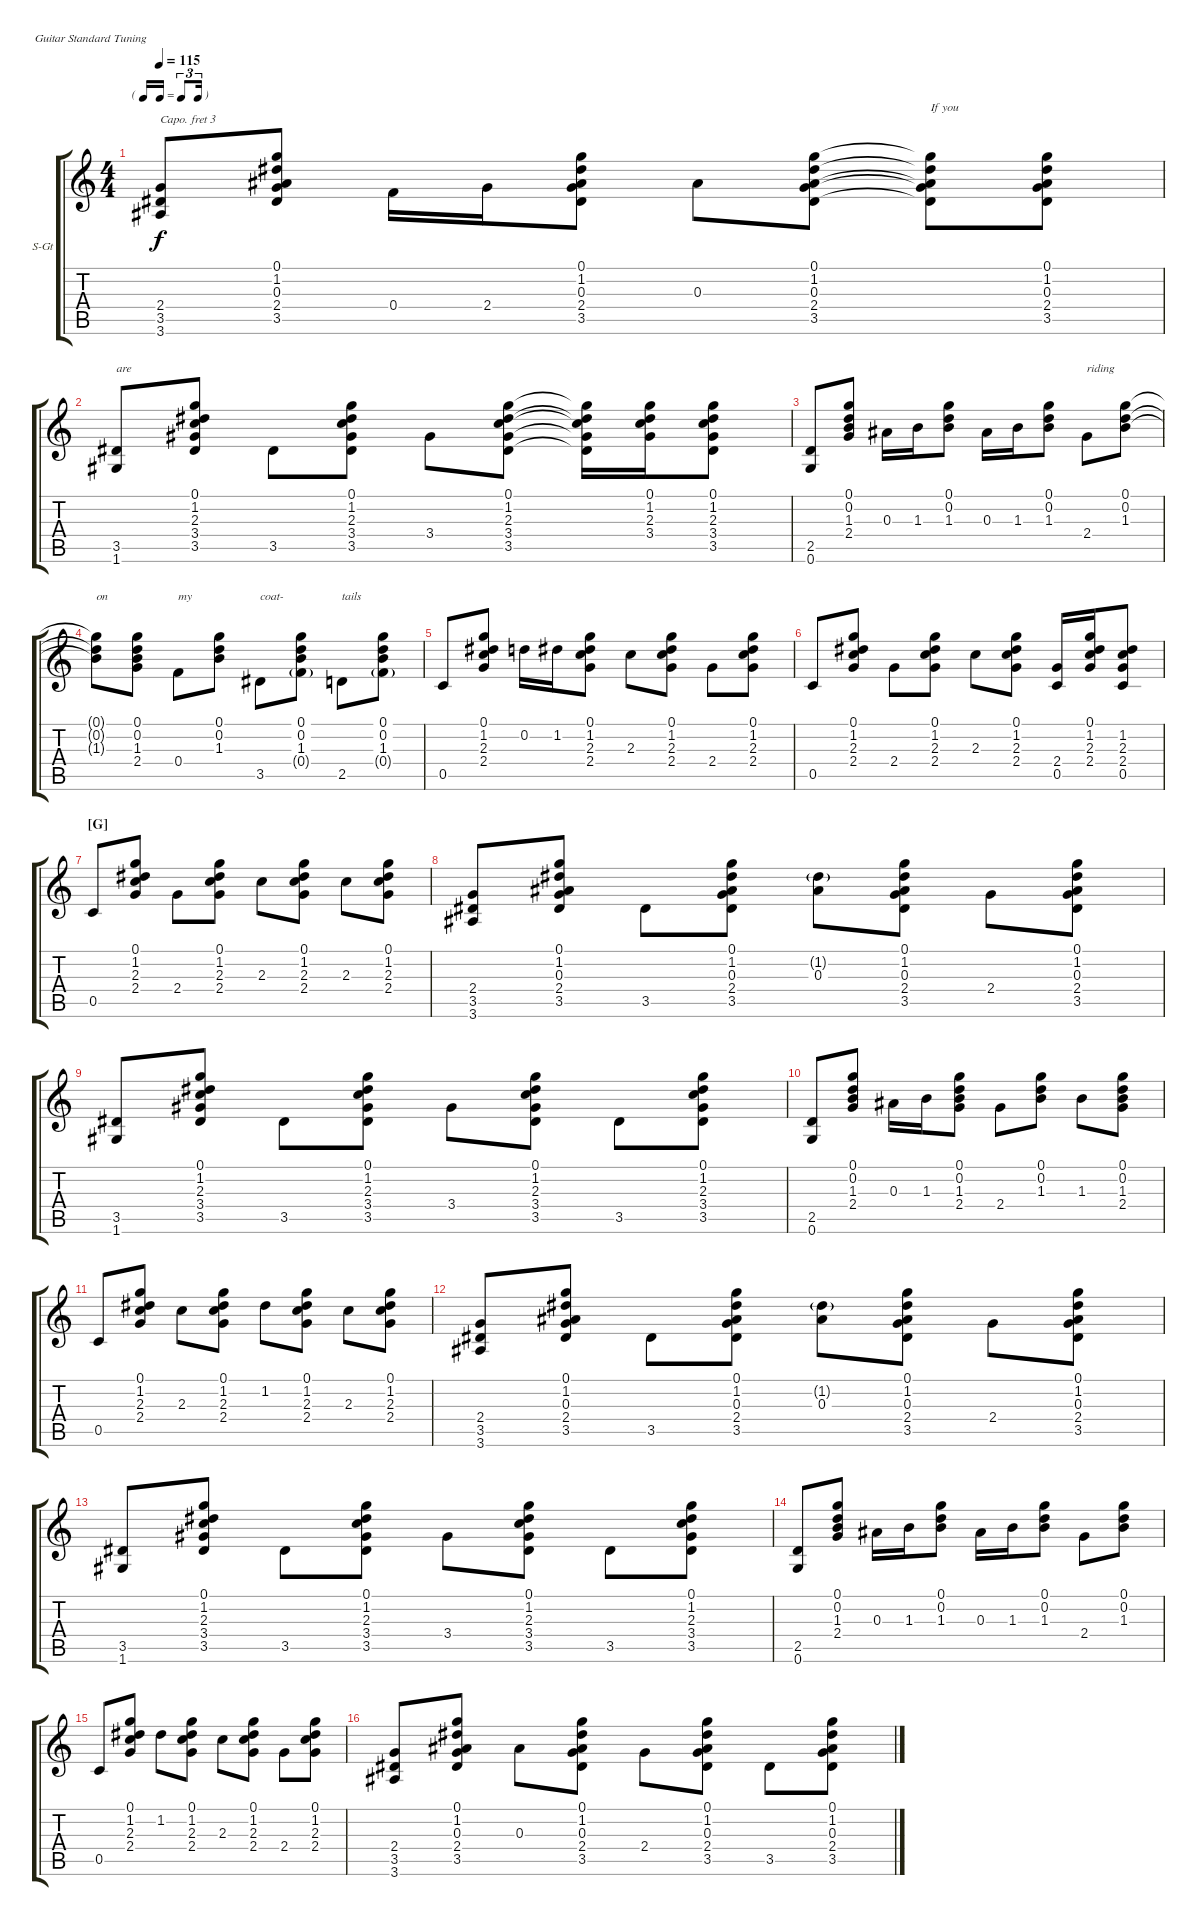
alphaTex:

\defaultSystemsLayout 4
\bracketExtendMode groupsimilarinstruments
\firstSystemTrackNameOrientation horizontal
\otherSystemsTrackNameOrientation horizontal
\track ("Steel Guitar" "S-Gt") {instrument acousticguitarsteel}
\staff {score tabs}
\capo 3
\tuning (E4 B3 G3 D3 A2 E2)
\ts (4 4)
\tf triplet16th
\tempo 115
\clef g2
\scale
1.11728
\ks c
(3.6 3.5 2.4).8{dy f} (0.1 1.2 0.3 2.4 3.5).8 0.4.16 2.4.16 (0.1 1.2 0.3 2.4 3.5).8 0.3.8 (0.1 1.2 0.3 2.4 3.5).8 (2.4{t} 3.5{t} 0.3{t} 1.2{t} 0.1{t}).8{txt "If you"} (0.1 1.2 0.3 2.4 3.5).8 |
\scale
0.960908 (1.6 3.5).8{txt "are"} (0.1 1.2 2.3 3.4 3.5).8 3.5.8 (0.1 1.2 2.3 3.4 3.5).8 3.4.8 (0.1 1.2 2.3 3.4 3.5).8 (3.5{t} 3.4{t} 2.3{t} 1.2{t} 0.1{t}).16 (3.4 2.3 0.1 1.2).16 (3.4 2.3 1.2 0.1 3.5).8 |
\scale
0.960908 (0.6 2.5).8 (2.4 1.3 0.2 0.1).8 0.3.16 1.3.16 (1.3 0.2 0.1).8 0.3.16 1.3.16 (1.3 0.2 0.1).8 2.4.8{txt "riding"} (1.3 0.2 0.1).8 |
\scale
0.960908 (1.3{t} 0.2{t} 0.1{t}).8{txt "on"} (0.1 0.2 1.3 2.4).8 0.4.8{txt "my"} (1.3 0.2 0.1).8 3.5.8{txt "coat-"} (1.3 0.2 0.1 0.4{g}).8 2.5.8{txt "tails"} (0.4{g} 1.3 0.2 0.1).8 |
\scale
1.11728 0.5.8 (2.4 2.3 1.2 0.1).8 0.2.16 1.2.16 (0.1 1.2 2.3 2.4).8 2.3.8 (2.3 1.2 0.1 2.4).8 2.4.8 (2.4 2.3 1.2 0.1).8 |
\scale
0.960908 0.5.8 (2.4 2.3 1.2 0.1).8 2.4.8 (0.1 1.2 2.3 2.4).8 2.3.8 (2.3 1.2 0.1 2.4).8 (2.4 0.5).16 (2.4 2.3 1.2 0.1).16 (0.5 2.4 2.3 1.2).8 |
\section ("G" "")
\scale
0.960908 0.5.8 (2.4 2.3 1.2 0.1).8 2.4.8 (2.4 2.3 1.2 0.1).8 2.3.8 (0.1 1.2 2.3 2.4).8 2.3.8 (2.4 2.3 1.2 0.1).8 |
\scale
0.960908 (3.6 3.5 2.4).8 (0.1 1.2 0.3 2.4 3.5).8 3.5.8 (0.1 1.2 0.3 2.4 3.5).8 (0.3 1.2{g}).8 (0.1 1.2 0.3 2.4 3.5).8 2.4.8 (0.1 1.2 0.3 2.4 3.5).8 |
\scale
1.11728 (1.6 3.5).8 (0.1 1.2 2.3 3.4 3.5).8 3.5.8 (0.1 1.2 2.3 3.4 3.5).8 3.4.8 (0.1 1.2 2.3 3.4 3.5).8 3.5.8 (2.3 3.4 0.1 1.2 3.5).8 |
\scale
0.960908 (0.6 2.5).8 (2.4 1.3 0.2 0.1).8 0.3.16 1.3.16 (1.3 0.2 0.1 2.4).8 2.4.8 (1.3 0.2 0.1).8 1.3.8 (1.3 0.2 0.1 2.4).8 |
\scale
1.20807 0.5.8 (2.4 2.3 1.2 0.1).8 2.3.8 (2.4 2.3 1.2 0.1).8 1.2.8 (0.1 1.2 2.3 2.4).8 2.3.8 (2.4 2.3 1.2 0.1).8 |
\scale
0.930643 (3.6 3.5 2.4).8 (0.1 1.2 0.3 2.4 3.5).8 3.5.8 (0.1 1.2 0.3 2.4 3.5).8 (0.3 1.2{g}).8 (0.1 1.2 0.3 2.4 3.5).8 2.4.8 (0.1 1.2 0.3 2.4 3.5).8 |
\scale
0.930643 (1.6 3.5).8 (0.1 1.2 2.3 3.4 3.5).8 3.5.8 (0.1 1.2 2.3 3.4 3.5).8 3.4.8 (0.1 1.2 2.3 3.4 3.5).8 3.5.8 (2.3 3.4 0.1 1.2 3.5).8 |
\scale
0.930643 (0.6 2.5).8 (2.4 1.3 0.2 0.1).8 0.3.16 1.3.16 (1.3 0.2 0.1).8 0.3.16 1.3.16 (1.3 0.2 0.1).8 2.4.8 (1.3 0.2 0.1).8 |
\scale
1.20807 0.5.8 (2.4 2.3 1.2 0.1).8 1.2.8 (2.4 2.3 1.2 0.1).8 2.3.8 (0.1 1.2 2.3 2.4).8 2.4.8 (2.4 2.3 1.2 0.1).8 |
\scale
0.930643 (3.6 3.5 2.4).8 (0.1 1.2 0.3 2.4 3.5).8 0.3.8 (0.1 1.2 0.3 2.4 3.5).8 2.4.8 (0.1 1.2 0.3 2.4 3.5).8 3.5.8 (0.1 1.2 0.3 2.4 3.5).8
